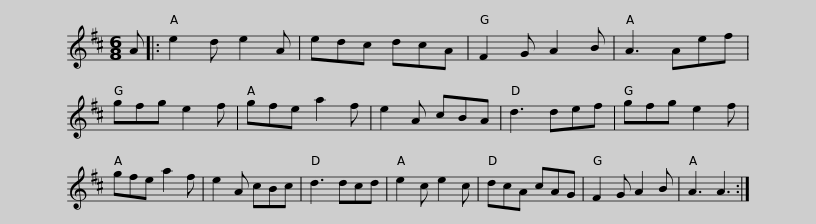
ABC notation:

X:1
L:1/8
M:6/8
I:linebreak $
K:D
V:1 treble
V:1
 A |: e2 d e2 A | edc dcA | F2 G A2 B | A3 Aef | %5
 gfg e2 f | gfe a2 f | e2 A cBA | d3 def |$ gfg e2 f | %10
 gfe a2 f | e2 A cBc | d3 dcd | e2 c e2 c | dcA cAG | %15
 F2 G A2 B | A3 A3 :| %17
